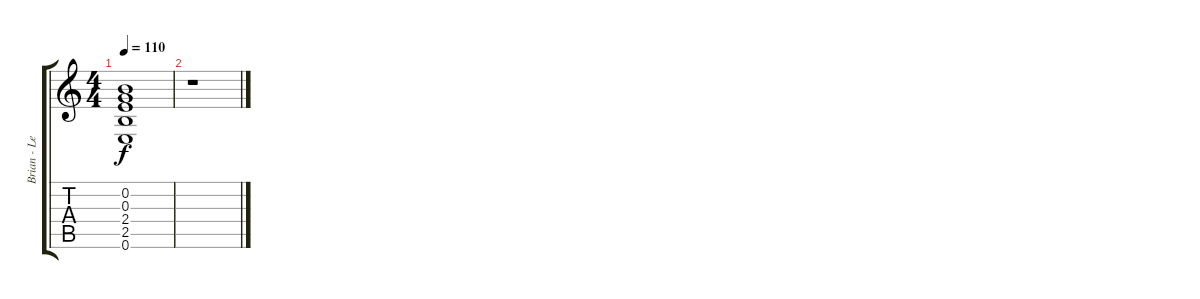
\track ("Brian - Lead Guitar" "Brian - Le") {instrument acousticguitarsteel}
\staff {score tabs}
\tuning (E4 B3 G3 D3 A2 E2) {hide}
\ts (4 4)
\tempo 110
\clef g2
\ks c
(0.2{t} 0.3{t} 2.4{t} 2.5{t} 0.6{t}).1{dy f} |
r.1
